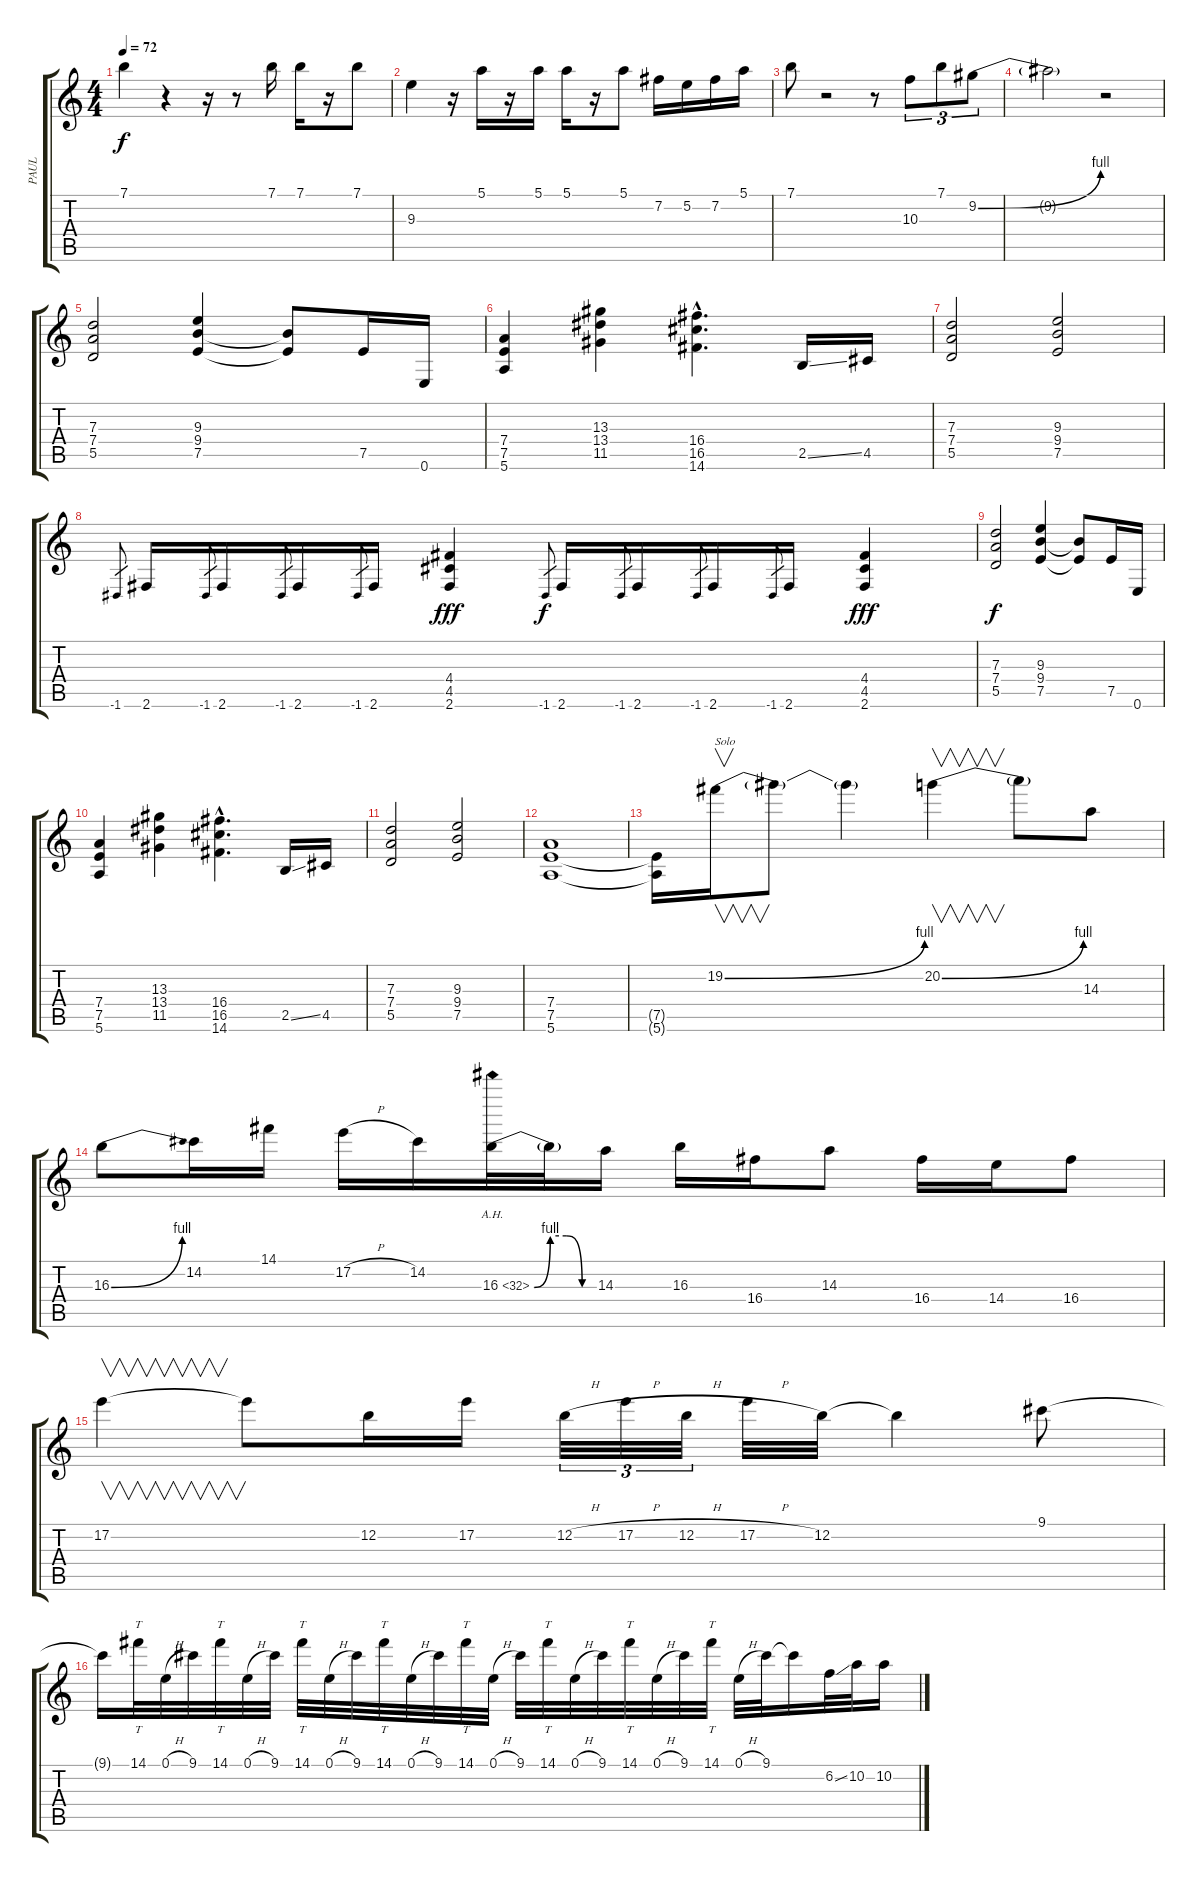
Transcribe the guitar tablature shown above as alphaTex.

\track ("PAUL" "PAUL") {instrument overdrivenguitar}
\staff {score tabs}
\tuning (E4 B3 G3 D3 A2 E2) {hide}
\ts (4 4)
\tempo 72
\clef g2
\ks c
7.1.4{dy f} r.4 r.16 r.8 7.1.16 7.1.16 r.16 7.1.8 |
9.3.4 r.16 5.1.16 r.16 5.1.16 5.1.16 r.16 5.1.8 7.2.16 5.2.16 7.2.16 5.1.16 |
7.1.8 r.2 r.8 10.3.8{tu (3 2)} 7.1.8{tu (3 2)} 9.2{be (bend 0 0 60 4)}.8{tu (3 2)} |
9.2{t}.2 r.2 |
(7.3 7.4 5.5).2{volume 11} (9.3 9.4 7.5).4 (9.4{t} 7.5{t}).8 7.5.16 0.6.16 |
(7.4 7.5 5.6).4 (13.3 13.4 11.5).4 (16.4{hac} 16.5{hac} 14.6{hac}).4{d} 2.5{ss}.16 4.5.16 |
(7.3 7.4 5.5).2 (9.3 9.4 7.5).2 |
-1.6.8{gr} 2.6.16 -1.6.8{gr} 2.6.16 -1.6.8{gr} 2.6.16 -1.6.8{gr} 2.6.16 (4.4 4.5 2.6).4{dy fff} -1.6.8{gr dy f} 2.6.16 -1.6.8{gr} 2.6.16 -1.6.8{gr} 2.6.16 -1.6.8{gr} 2.6.16 (4.4 4.5 2.6).4{dy fff} |
(7.3 7.4 5.5).2{dy f} (9.3 9.4 7.5).4 (9.4{t} 7.5{t}).8 7.5.16 0.6.16 |
(7.4 7.5 5.6).4 (13.3 13.4 11.5).4 (16.4{hac} 16.5{hac} 14.6{hac}).4{d} 2.5{ss}.16 4.5.16 |
(7.3 7.4 5.5).2 (9.3 9.4 7.5).2 |
(7.4 7.5 5.6).1 |
(7.5{t} 5.6{t}).16 19.2{be (bend 0 0 60 4)}.16{v txt "Solo" volume 16} 19.2{t}.8 19.2{t}.4 20.2{be (bend 0 0 60 4)}.4{v} 20.2{t}.8 14.3.8 |
16.3{be (bend 0 0 60 4)}.8 14.2.16 14.1.16 17.2{h}.16 14.2.16 16.3{be (custom 0 0 15 4 30 4 45 0 60 0) ah 16}.32 16.3{t}.32 14.3.16 16.3.16 16.4.16 14.3.8 16.4.16 14.4.16 16.4.8 |
17.2.4{v} 17.2{t}.8 12.2.16 17.2.16 12.2{h}.32{tu (3 2)} 17.2{h}.32{tu (3 2)} 12.2{h}.32{tu (3 2)} 17.2{h}.32 12.2.32 12.2{t}.4 9.1.8 |
9.1{t}.16 14.1.32{tt} 0.1{h}.32 9.1.32 14.1.32{tt} 0.1{h}.32 9.1.32 14.1.32{tt} 0.1{h}.32 9.1.32 14.1.32{tt} 0.1{h}.32 9.1.32 14.1.32{tt} 0.1{h}.32 9.1.32 14.1.32{tt} 0.1{h}.32 9.1.32 14.1.32{tt} 0.1{h}.32 9.1.32 14.1.32{tt} 0.1{h}.32 9.1.32 9.1{t}.16 6.2{ss}.32 10.2.32 10.2.16
